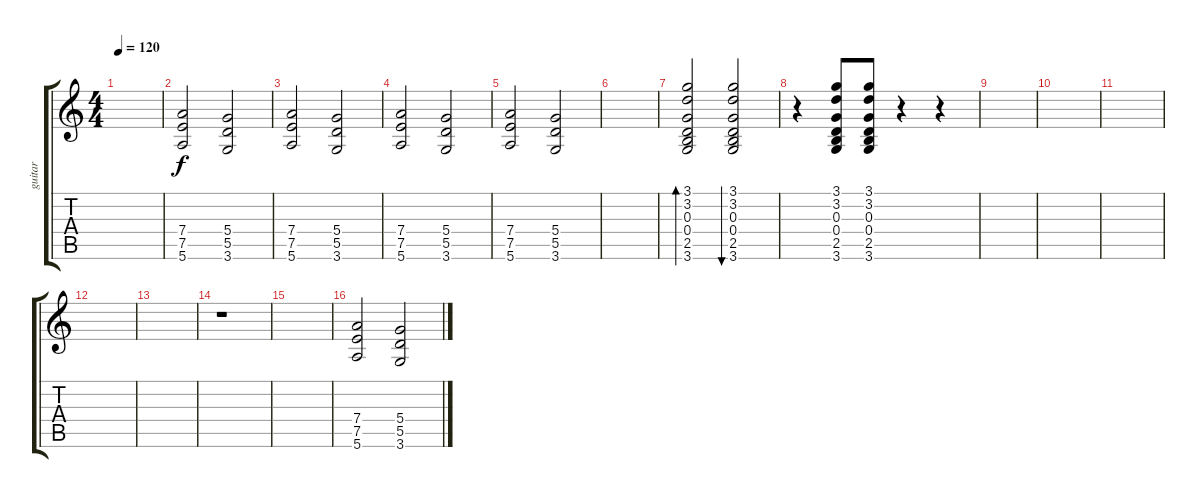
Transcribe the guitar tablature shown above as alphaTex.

\track ("guitar" "guitar") {instrument acousticguitarsteel}
\staff {score tabs}
\tuning (E4 B3 G3 D3 A2 E2) {hide}
\ts (4 4)
\tempo 120
\clef g2
\ks c
|
(7.4 7.5 5.6).2 (5.4 5.5 3.6).2 |
(7.4 7.5 5.6).2 (5.4 5.5 3.6).2 |
(7.4 7.5 5.6).2 (5.4 5.5 3.6).2 |
(7.4 7.5 5.6).2 (5.4 5.5 3.6).2 |
|
(3.1 3.2 0.3 0.4 2.5 3.6).2{bd 480} (3.1 3.2 0.3 0.4 2.5 3.6).2{bu 480} |
r.4 (3.1 3.2 0.3 0.4 2.5 3.6).8 (3.1 3.2 0.3 0.4 2.5 3.6).8 r.4 r.4 |
|
|
|
|
|
r.1 |
|
(7.4 7.5 5.6).2 (5.4 5.5 3.6).2
